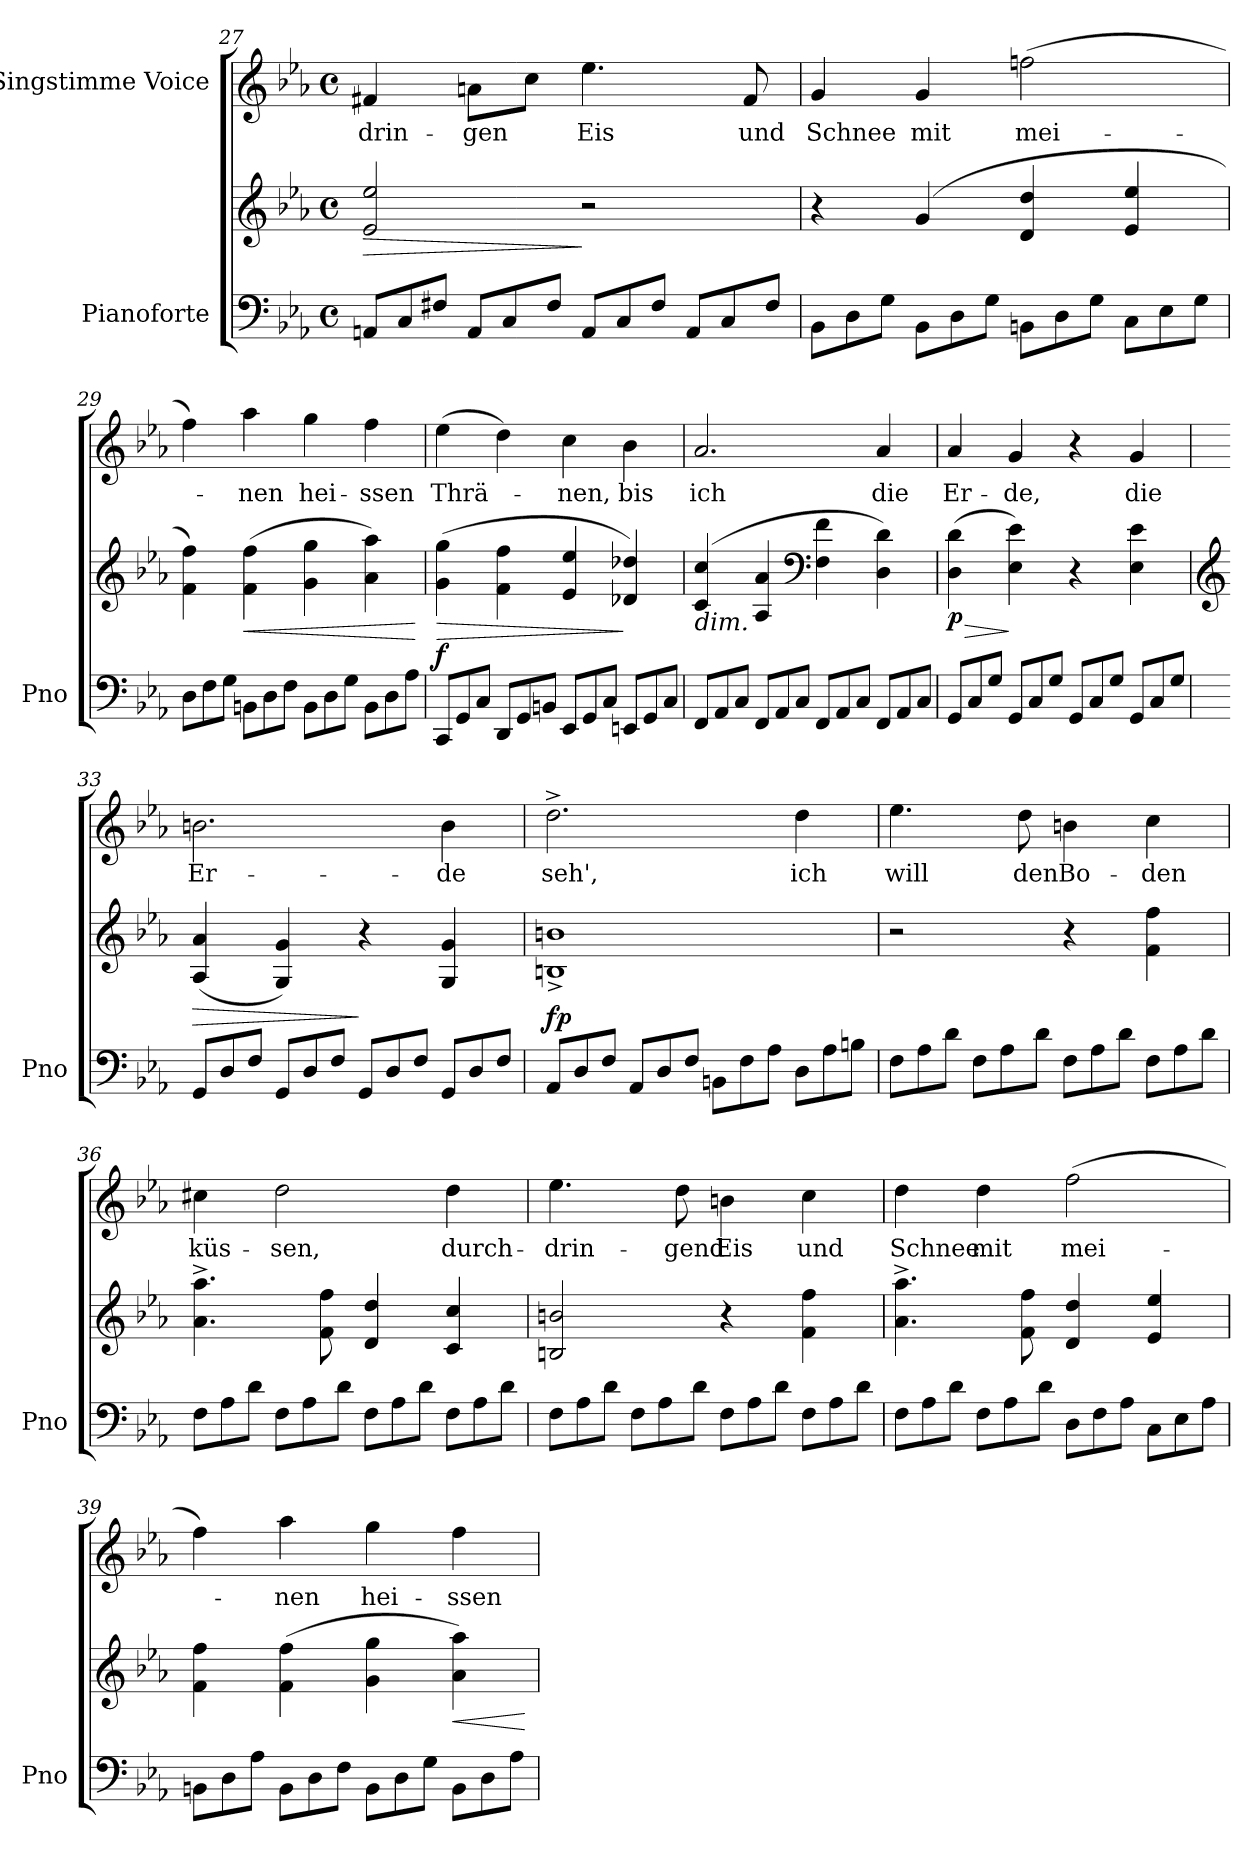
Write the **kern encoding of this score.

**kern	**kern	**dynam	**kern	**text
*part2	*part2	*part2	*part1	*part1
*staff3	*staff2	*staff2/3	*staff1	*staff1
*I"Pianoforte	*	*	*I"Singstimme Voice	*
*I'Pno	*	*	*	*
*clefF4	*clefG2	*	*clefG2	*
*k[b-e-a-]	*k[b-e-a-]	*	*k[b-e-a-]	*
*M4/4	*M4/4	*	*M4/4	*
*met(c)	*met(c)	*	*met(c)	*
*Xtuplet	*	*	*	*
=27	=27	=27	=27	=27
!	!	!LO:HP:b	!	!LO:LY:b
12AAn/L	2e-/ 2ee-/	>	4f#X/	drin-
12C/	.	.	.	.
12F#X/J	.	.	.	.
!	!	!	!	!LO:LY:b
12AA/L	.	.	8an\L	-gen
12C/	.	.	.	.
.	.	.	8cc\J	.
12F#/J	.	.	.	.
!	!	!	!	!LO:LY:b
12AA/L	2r	]	4.ee-\	Eis
12C/	.	.	.	.
12F#/J	.	.	.	.
12AA/L	.	.	.	.
12C/	.	.	.	.
!	!	!	!	!LO:LY:b
.	.	.	8f#/	und
12F#/J	.	.	.	.
!!LO:PB:g=z
=28	=28	=28	=28	=28
!	!	!	!	!LO:LY:b
12BB-\L	4r	.	4g/	Schnee
12D\	.	.	.	.
12G\J	.	.	.	.
!	!	!	!	!LO:LY:b
12BB-\L	(>4g/	.	4g/	mit
12D\	.	.	.	.
12G\J	.	.	.	.
!	!	!	!	!LO:LY:b
12BBn\L	4d/ 4dd/	.	(>2ffn\	mei-
12D\	.	.	.	.
12G\J	.	.	.	.
12C\L	4e-/ 4ee-/	.	.	.
12E-\	.	.	.	.
12G\J	.	.	.	.
=29	=29	=29	=29	=29
12D\L	4f\ 4ff\)	.	4ff\)	.
12F\	.	.	.	.
12G\J	.	.	.	.
!	!	!LO:HP:b	!	!LO:LY:b
12BBn\L	(>4f\ 4ff\	<	4aa-\	-nen
12D\	.	.	.	.
12F\J	.	.	.	.
!	!	!	!	!LO:LY:b
12BB\L	4g\ 4gg\	.	4gg\	hei-
12D\	.	.	.	.
12G\J	.	.	.	.
!	!	!	!	!LO:LY:b
12BB\L	4a-\ 4aa-\)	.	4ff\	-ssen
12D\	.	.	.	.
12A-\J	.	.	.	.
.	.	[	.	.
=30	=30	=30	=30	=30
!	!	!LO:HP:b	!	!LO:LY:b
!	!	!LO:DY:n=1:a=2	!	!
12CC/L	(>4g\ 4gg\	> f	(>4ee-\	Thrä-
12GG/	.	.	.	.
12C/J	.	.	.	.
12DD/L	4f\ 4ff\	.	4dd\)	.
12GG/	.	.	.	.
12BBn/J	.	.	.	.
!	!	!	!	!LO:LY:b
12EE-/L	4e-/ 4ee-/	.	4cc\	-nen,
12GG/	.	.	.	.
12C/J	.	.	.	.
!	!	!	!	!LO:LY:b
12EEn/L	4d-X/ 4dd-X/)	]	4b-\	bis
12GG/	.	.	.	.
12C/J	.	.	.	.
=31	=31	=31	=31	=31
!	!LO:TX:b:i:t=dim.	!	!	!
!	!	!	!	!LO:LY:b
12FF/L	(>4c/ 4cc/	.	2.a-/	ich
12AA-/	.	.	.	.
12C/J	.	.	.	.
12FF/L	4A-/ 4a-/	.	.	.
12AA-/	.	.	.	.
12C/J	.	.	.	.
*	*clefF4	*	*	*
12FF/L	4F\ 4f\	.	.	.
12AA-/	.	.	.	.
12C/J	.	.	.	.
!	!	!	!	!LO:LY:b
12FF/L	4D\ 4d\)	.	4a-/	die
12AA-/	.	.	.	.
12C/J	.	.	.	.
!!LO:LB:g=z
=32	=32	=32	=32	=32
!	!	!LO:HP:b	!	!LO:LY:b
!	!	!LO:DY:n=1:b	!	!
12GG/L	(>4D\ 4d\	> p	4a-/	Er-
12C/	.	.	.	.
12G/J	.	.	.	.
!	!	!	!	!LO:LY:b
12GG/L	4E-\ 4e-\)	]	4g/	-de,
12C/	.	.	.	.
12G/J	.	.	.	.
12GG/L	4r	.	4r	.
12C/	.	.	.	.
12G/J	.	.	.	.
!	!	!	!	!LO:LY:b
12GG/L	4E-\ 4e-\	.	4g/	die
12C/	.	.	.	.
12G/J	.	.	.	.
=33	=33	=33	=33	=33
*	*clefG2	*	*	*
!	!	!LO:HP:b	!	!LO:LY:b
12GG/L	(<4A-/ 4a-/	>	2.bn\	Er-
12D/	.	.	.	.
12F/J	.	.	.	.
12GG/L	4G/ 4g/)	.	.	.
12D/	.	.	.	.
12F/J	.	.	.	.
12GG/L	4r	]	.	.
12D/	.	.	.	.
12F/J	.	.	.	.
!	!	!	!	!LO:LY:b
12GG/L	4G/ 4g/	.	4b\	-de
12D/	.	.	.	.
12F/J	.	.	.	.
=34	=34	=34	=34	=34
!	!	!LO:DY:a=2	!	!LO:LY:b
12AA-/L	1Bn^ 1bn^	fp	2.dd^\	seh',
12D/	.	.	.	.
12F/J	.	.	.	.
12AA-/L	.	.	.	.
12D/	.	.	.	.
12F/J	.	.	.	.
12BBn\L	.	.	.	.
12F\	.	.	.	.
12A-\J	.	.	.	.
!	!	!	!	!LO:LY:b
12D\L	.	.	4dd\	ich
12A-\	.	.	.	.
12Bn\J	.	.	.	.
=35	=35	=35	=35	=35
!	!	!	!	!LO:LY:b
12F\L	2r	.	4.ee-\	will
12A-\	.	.	.	.
12d\J	.	.	.	.
12F\L	.	.	.	.
12A-\	.	.	.	.
!	!	!	!	!LO:LY:b
.	.	.	8dd\	den
12d\J	.	.	.	.
!	!	!	!	!LO:LY:b
12F\L	4r	.	4bn\	Bo-
12A-\	.	.	.	.
12d\J	.	.	.	.
!	!	!	!	!LO:LY:b
12F\L	4f\ 4ff\	.	4cc\	-den
12A-\	.	.	.	.
12d\J	.	.	.	.
!!LO:LB:g=z
=36	=36	=36	=36	=36
!	!	!	!	!LO:LY:b
12F\L	4.a-\^ 4.aa-\^	.	4cc#X\	küs-
12A-\	.	.	.	.
12d\J	.	.	.	.
!	!	!	!	!LO:LY:b
12F\L	.	.	2dd\	-sen,
12A-\	.	.	.	.
.	8f\ 8ff\	.	.	.
12d\J	.	.	.	.
12F\L	4d/ 4dd/	.	.	.
12A-\	.	.	.	.
12d\J	.	.	.	.
!	!	!	!	!LO:LY:b
12F\L	4c/ 4cc/	.	4dd\	durch-
12A-\	.	.	.	.
12d\J	.	.	.	.
=37	=37	=37	=37	=37
!	!	!	!	!LO:LY:b
12F\L	2Bn/ 2bn/	.	4.ee-\	-drin-
12A-\	.	.	.	.
12d\J	.	.	.	.
12F\L	.	.	.	.
12A-\	.	.	.	.
!	!	!	!	!LO:LY:b
.	.	.	8dd\	-gend
12d\J	.	.	.	.
!	!	!	!	!LO:LY:b
12F\L	4r	.	4bn\	Eis
12A-\	.	.	.	.
12d\J	.	.	.	.
!	!	!	!	!LO:LY:b
12F\L	4f\ 4ff\	.	4cc\	und
12A-\	.	.	.	.
12d\J	.	.	.	.
=38	=38	=38	=38	=38
!	!	!	!	!LO:LY:b
12F\L	4.a-\^ 4.aa-\^	.	4dd\	Schnee
12A-\	.	.	.	.
12d\J	.	.	.	.
!	!	!	!	!LO:LY:b
12F\L	.	.	4dd\	mit
12A-\	.	.	.	.
.	8f\ 8ff\	.	.	.
12d\J	.	.	.	.
!	!	!	!	!LO:LY:b
12D\L	4d/ 4dd/	.	(>2ff\	mei-
12F\	.	.	.	.
12A-\J	.	.	.	.
12C\L	4e-/ 4ee-/	.	.	.
12E-\	.	.	.	.
12A-\J	.	.	.	.
=39	=39	=39	=39	=39
12BBn\L	4f\ 4ff\	.	4ff\)	.
12D\	.	.	.	.
12A-\J	.	.	.	.
!	!	!	!	!LO:LY:b
12BB\L	(>4f\ 4ff\	.	4aa-\	-nen
12D\	.	.	.	.
12F\J	.	.	.	.
!	!	!	!	!LO:LY:b
12BB\L	4g\ 4gg\	.	4gg\	hei-
12D\	.	.	.	.
12G\J	.	.	.	.
!	!	!LO:HP:b	!	!LO:LY:b
12BB\L	4a-\ 4aa-\)	<	4ff\	-ssen
12D\	.	.	.	.
12A-\J	.	.	.	.
.	.	[	.	.
=	=	=	=	=
*-	*-	*-	*-	*-
